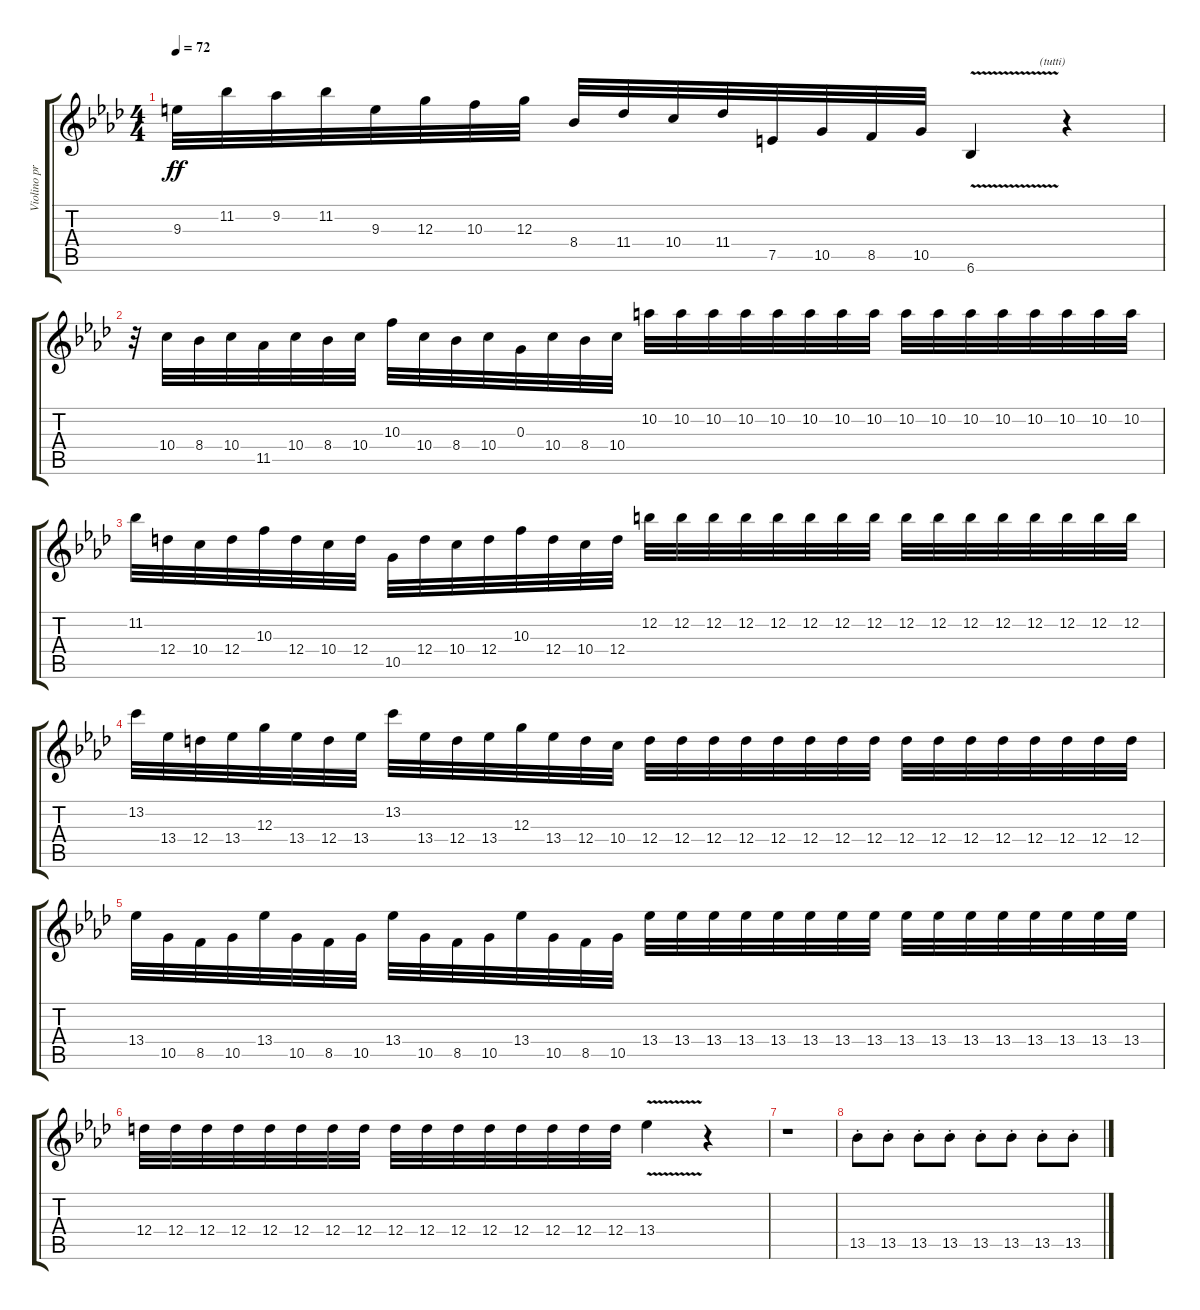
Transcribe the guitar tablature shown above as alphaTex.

\track ("Violino principale" "Violino pr") {instrument overdrivenguitar}
\staff {score tabs}
\tuning (E4 B3 G3 D3 A2 E2) {hide}
\ts (4 4)
\tempo 72
\clef g2
\ks fminor
9.3.32{dy ff} 11.2.32 9.2.32 11.2.32 9.3.32 12.3.32 10.3.32 12.3.32 8.4.32 11.4.32 10.4.32 11.4.32 7.5.32 10.5.32 8.5.32 10.5.32 6.6{v}.4{txt "                       (tutti)"} r.4 |
r.32 10.4.32 8.4.32 10.4.32 11.5.32 10.4.32 8.4.32 10.4.32 10.3.32 10.4.32 8.4.32 10.4.32 0.3.32 10.4.32 8.4.32 10.4.32 10.2.32 10.2.32 10.2.32 10.2.32 10.2.32 10.2.32 10.2.32 10.2.32 10.2.32 10.2.32 10.2.32 10.2.32 10.2.32 10.2.32 10.2.32 10.2.32 |
11.2.32 12.4.32 10.4.32 12.4.32 10.3.32 12.4.32 10.4.32 12.4.32 10.5.32 12.4.32 10.4.32 12.4.32 10.3.32 12.4.32 10.4.32 12.4.32 12.2.32 12.2.32 12.2.32 12.2.32 12.2.32 12.2.32 12.2.32 12.2.32 12.2.32 12.2.32 12.2.32 12.2.32 12.2.32 12.2.32 12.2.32 12.2.32 |
13.2.32 13.4.32 12.4.32 13.4.32 12.3.32 13.4.32 12.4.32 13.4.32 13.2.32 13.4.32 12.4.32 13.4.32 12.3.32 13.4.32 12.4.32 10.4.32 12.4.32 12.4.32 12.4.32 12.4.32 12.4.32 12.4.32 12.4.32 12.4.32 12.4.32 12.4.32 12.4.32 12.4.32 12.4.32 12.4.32 12.4.32 12.4.32 |
13.4.32 10.5.32 8.5.32 10.5.32 13.4.32 10.5.32 8.5.32 10.5.32 13.4.32 10.5.32 8.5.32 10.5.32 13.4.32 10.5.32 8.5.32 10.5.32 13.4.32 13.4.32 13.4.32 13.4.32 13.4.32 13.4.32 13.4.32 13.4.32 13.4.32 13.4.32 13.4.32 13.4.32 13.4.32 13.4.32 13.4.32 13.4.32 |
12.4.32 12.4.32 12.4.32 12.4.32 12.4.32 12.4.32 12.4.32 12.4.32 12.4.32 12.4.32 12.4.32 12.4.32 12.4.32 12.4.32 12.4.32 12.4.32 13.4{v}.4 r.4 |
r.1 |
13.5{st}.8 13.5{st}.8 13.5{st}.8 13.5{st}.8 13.5{st}.8 13.5{st}.8 13.5{st}.8 13.5{st}.8
